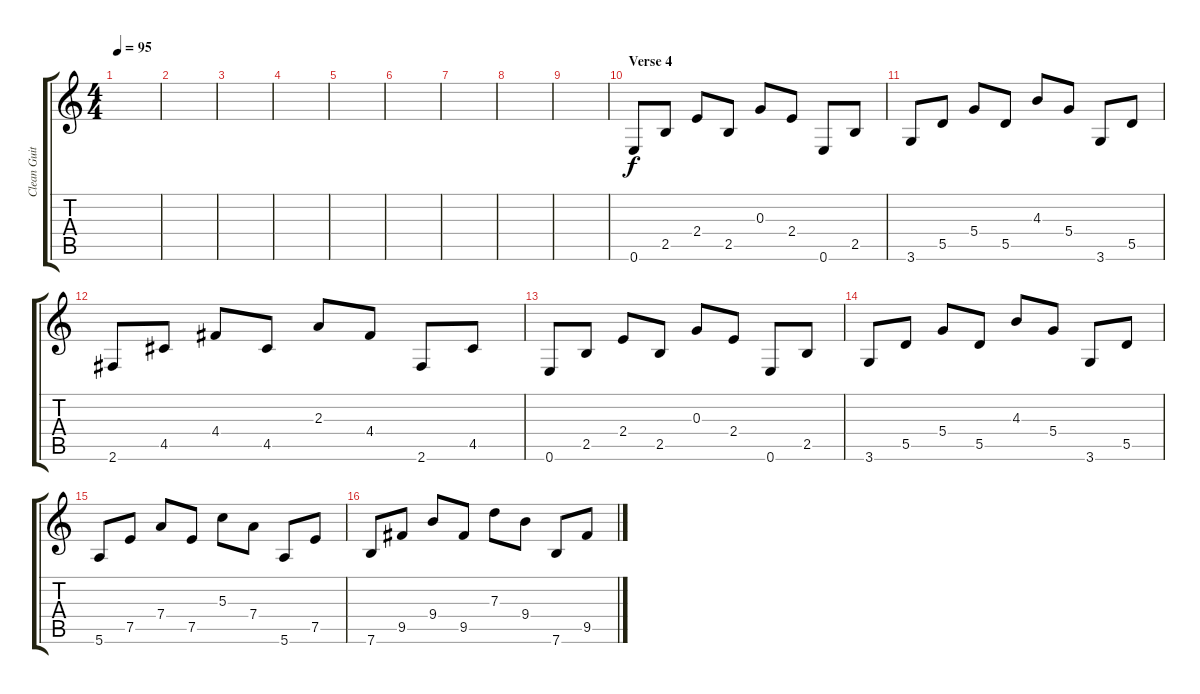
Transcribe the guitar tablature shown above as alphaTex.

\track ("Clean Guitar" "Clean Guit") {instrument electricguitarclean}
\staff {score tabs}
\tuning (E4 B3 G3 D3 A2 E2) {hide}
\ts (4 4)
\tempo 95
\clef g2
\ks c
|
|
|
|
|
|
|
|
|
\section ("" "Verse 4")
0.6.8 2.5.8 2.4.8 2.5.8 0.3.8 2.4.8 0.6.8 2.5.8 |
3.6.8 5.5.8 5.4.8 5.5.8 4.3.8 5.4.8 3.6.8 5.5.8 |
2.6.8 4.5.8 4.4.8 4.5.8 2.3.8 4.4.8 2.6.8 4.5.8 |
0.6.8 2.5.8 2.4.8 2.5.8 0.3.8 2.4.8 0.6.8 2.5.8 |
3.6.8 5.5.8 5.4.8 5.5.8 4.3.8 5.4.8 3.6.8 5.5.8 |
5.6.8 7.5.8 7.4.8 7.5.8 5.3.8 7.4.8 5.6.8 7.5.8 |
7.6.8 9.5.8 9.4.8 9.5.8 7.3.8 9.4.8 7.6.8 9.5.8
